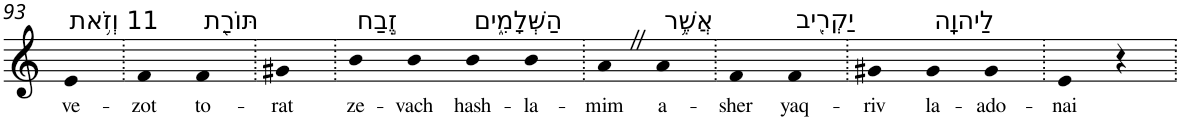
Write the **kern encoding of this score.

**kern	**text
*part1	*part1
*staff1	*staff1
*I"Piano	*
*I'Pno	*
!!LO:PB:g=z
*clefG2	*
*k[]	*
=93	=93
!LO:TX:a:t=11 וְזֹ֥את	!
!	!LO:LY:b
4e	ve-
=94.	=94.
!	!LO:LY:b
4f	-zot
!LO:TX:a:t=תּוֹרַ֖ת	!
!	!LO:LY:b
4f	to-
=95.	=95.
!	!LO:LY:b
4g#X	-rat
=96.	=96.
!LO:TX:a:t=זֶ֣בַח	!
!	!LO:LY:b
4b	ze-
!	!LO:LY:b
4b	-vach
!LO:TX:a:t=הַשְּׁלָמִ֑ים	!
!	!LO:LY:b
4b	hash-
!	!LO:LY:b
4b	-la-
=97.	=97.
!	!LO:LY:b
4aZ	-mim
!LO:TX:a:t=אֲשֶׁ֥ר	!
!	!LO:LY:b
4a	a-
=98.	=98.
!	!LO:LY:b
4f	-sher
!LO:TX:a:t=יַקְרִ֖יב	!
!	!LO:LY:b
4f	yaq-
=99.	=99.
!	!LO:LY:b
4g#X	-riv
!LO:TX:a:t=לַיהוָֽה	!
!	!LO:LY:b
4g#	la-
!	!LO:LY:b
4g#	-ado-
=100.	=100.
!	!LO:LY:b
4e	-nai
4r	.
=.	=.
*-	*-
